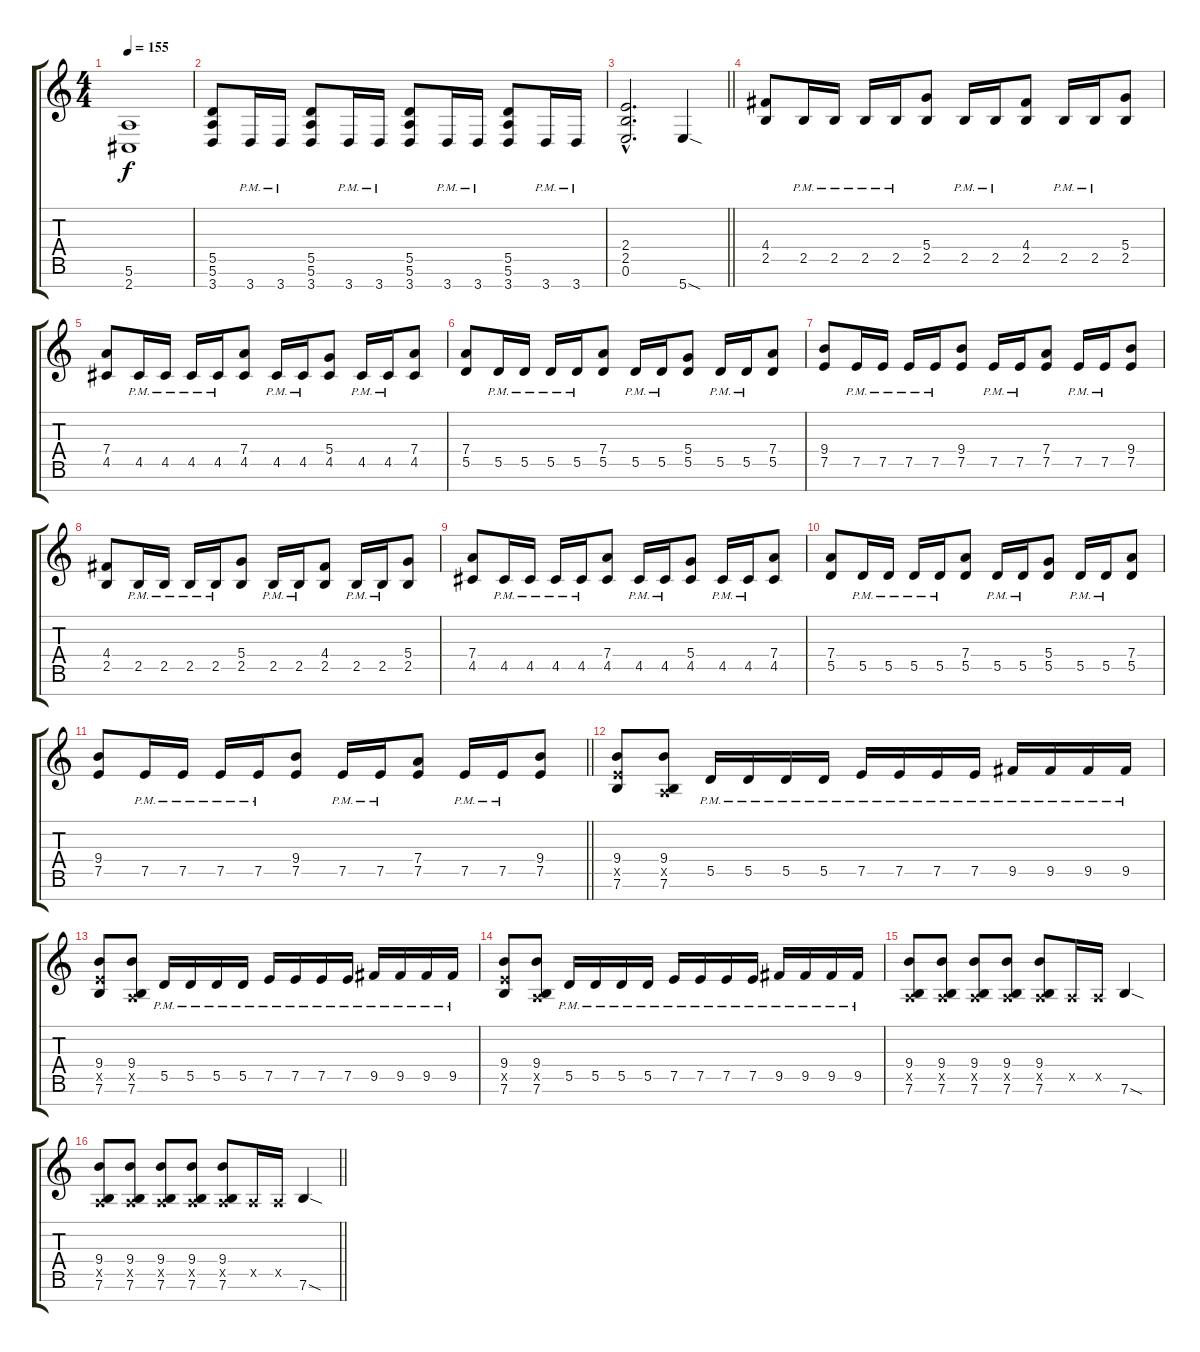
\track "" {instrument distortionguitar}
\staff {score tabs}
\tuning (E4 B3 G3 D3 A2 E2 B1) {hide}
\ts (4 4)
\tempo 155
\clef g2
\ks c
(5.6 2.7).1{dy f} |
(5.5 5.6 3.7).8 3.7{pm}.16 3.7{pm}.16 (5.5 5.6 3.7).8 3.7{pm}.16 3.7{pm}.16 (5.5 5.6 3.7).8 3.7{pm}.16 3.7{pm}.16 (5.5 5.6 3.7).8 3.7{pm}.16 3.7{pm}.16 |
\barLineRight lightlight
(2.4{hac} 2.5{hac} 0.6{hac}).2{d} 5.7{sod}.4 |
(4.4 2.5).8 2.5{pm}.16 2.5{pm}.16 2.5{pm}.16 2.5{pm}.16 (5.4 2.5).8 2.5{pm}.16 2.5{pm}.16 (4.4 2.5).8 2.5{pm}.16 2.5{pm}.16 (5.4 2.5).8 |
(7.4 4.5).8 4.5{pm}.16 4.5{pm}.16 4.5{pm}.16 4.5{pm}.16 (7.4 4.5).8 4.5{pm}.16 4.5{pm}.16 (5.4 4.5).8 4.5{pm}.16 4.5{pm}.16 (7.4 4.5).8 |
(7.4 5.5).8 5.5{pm}.16 5.5{pm}.16 5.5{pm}.16 5.5{pm}.16 (7.4 5.5).8 5.5{pm}.16 5.5{pm}.16 (5.4 5.5).8 5.5{pm}.16 5.5{pm}.16 (7.4 5.5).8 |
(9.4 7.5).8 7.5{pm}.16 7.5{pm}.16 7.5{pm}.16 7.5{pm}.16 (9.4 7.5).8 7.5{pm}.16 7.5{pm}.16 (7.4 7.5).8 7.5{pm}.16 7.5{pm}.16 (9.4 7.5).8 |
(4.4 2.5).8 2.5{pm}.16 2.5{pm}.16 2.5{pm}.16 2.5{pm}.16 (5.4 2.5).8 2.5{pm}.16 2.5{pm}.16 (4.4 2.5).8 2.5{pm}.16 2.5{pm}.16 (5.4 2.5).8 |
(7.4 4.5).8 4.5{pm}.16 4.5{pm}.16 4.5{pm}.16 4.5{pm}.16 (7.4 4.5).8 4.5{pm}.16 4.5{pm}.16 (5.4 4.5).8 4.5{pm}.16 4.5{pm}.16 (7.4 4.5).8 |
(7.4 5.5).8 5.5{pm}.16 5.5{pm}.16 5.5{pm}.16 5.5{pm}.16 (7.4 5.5).8 5.5{pm}.16 5.5{pm}.16 (5.4 5.5).8 5.5{pm}.16 5.5{pm}.16 (7.4 5.5).8 |
\barLineRight lightlight
(9.4 7.5).8 7.5{pm}.16 7.5{pm}.16 7.5{pm}.16 7.5{pm}.16 (9.4 7.5).8 7.5{pm}.16 7.5{pm}.16 (7.4 7.5).8 7.5{pm}.16 7.5{pm}.16 (9.4 7.5).8 |
(9.4 7.5{x} 7.6).8 (9.4 0.5{x} 7.6).8 5.5{pm}.16 5.5{pm}.16 5.5{pm}.16 5.5{pm}.16 7.5{pm}.16 7.5{pm}.16 7.5{pm}.16 7.5{pm}.16 9.5{pm}.16 9.5{pm}.16 9.5{pm}.16 9.5{pm}.16 |
(9.4 7.5{x} 7.6).8 (9.4 0.5{x} 7.6).8 5.5{pm}.16 5.5{pm}.16 5.5{pm}.16 5.5{pm}.16 7.5{pm}.16 7.5{pm}.16 7.5{pm}.16 7.5{pm}.16 9.5{pm}.16 9.5{pm}.16 9.5{pm}.16 9.5{pm}.16 |
(9.4 7.5{x} 7.6).8 (9.4 0.5{x} 7.6).8 5.5{pm}.16 5.5{pm}.16 5.5{pm}.16 5.5{pm}.16 7.5{pm}.16 7.5{pm}.16 7.5{pm}.16 7.5{pm}.16 9.5{pm}.16 9.5{pm}.16 9.5{pm}.16 9.5{pm}.16 |
(9.4 0.5{x} 7.6).8 (9.4 0.5{x} 7.6).8 (9.4 0.5{x} 7.6).8 (9.4 0.5{x} 7.6).8 (9.4 0.5{x} 7.6).8 0.5{x}.16 0.5{x}.16 7.6{sod}.4 |
\barLineRight lightlight
(9.4 0.5{x} 7.6).8 (9.4 0.5{x} 7.6).8 (9.4 0.5{x} 7.6).8 (9.4 0.5{x} 7.6).8 (9.4 0.5{x} 7.6).8 0.5{x}.16 0.5{x}.16 7.6{sod}.4
